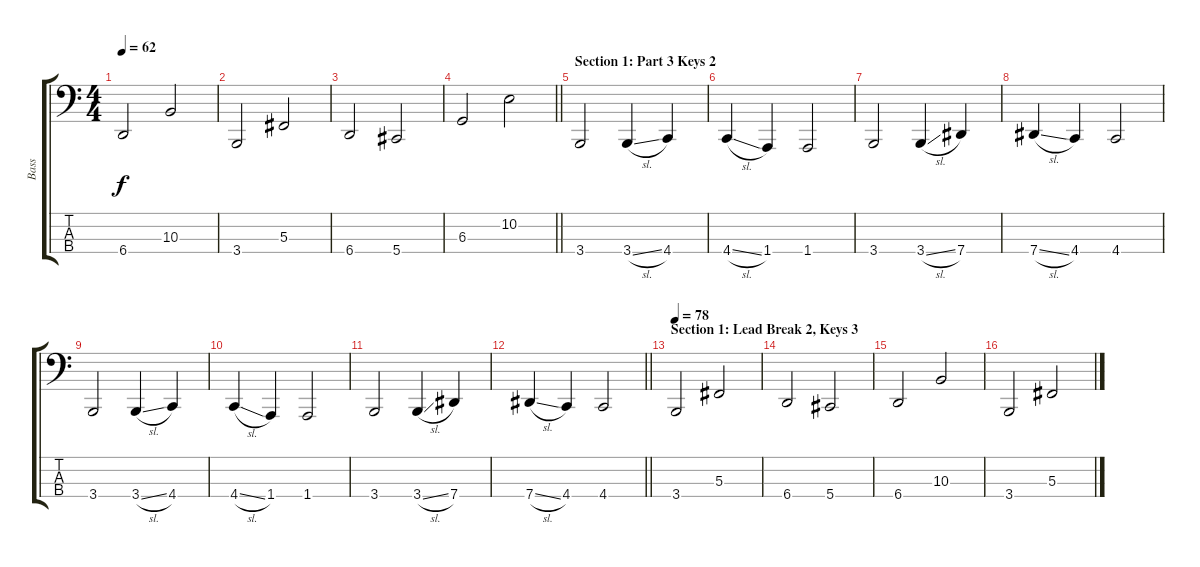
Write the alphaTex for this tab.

\track ("Bass" "Bass") {instrument electricbasspick}
\staff {score tabs}
\tuning (B1 Gb1 Db1 Ab0) {hide}
\ts (4 4)
\tempo 62
\clef f4
\ks c
6.4.2{dy f} 10.3.2 |
3.4.2 5.3.2 |
6.4.2 5.4.2 |
\barLineRight lightlight
6.3.2 10.2.2 |
\section ("" "Section 1: Part 3 Keys 2")
3.4.2 3.4{sl}.4 4.4.4 |
4.4{sl}.4 1.4.4 1.4.2 |
3.4.2 3.4{sl}.4 7.4.4 |
7.4{sl}.4 4.4.4 4.4.2 |
3.4.2 3.4{sl}.4 4.4.4 |
4.4{sl}.4 1.4.4 1.4.2 |
3.4.2 3.4{sl}.4 7.4.4 |
\barLineRight lightlight
7.4{sl}.4 4.4.4 4.4.2 |
\section ("" "Section 1: Lead Break 2, Keys 3")
\tempo 78
3.4.2 5.3.2 |
6.4.2 5.4.2 |
6.4.2 10.3.2 |
3.4.2 5.3.2
